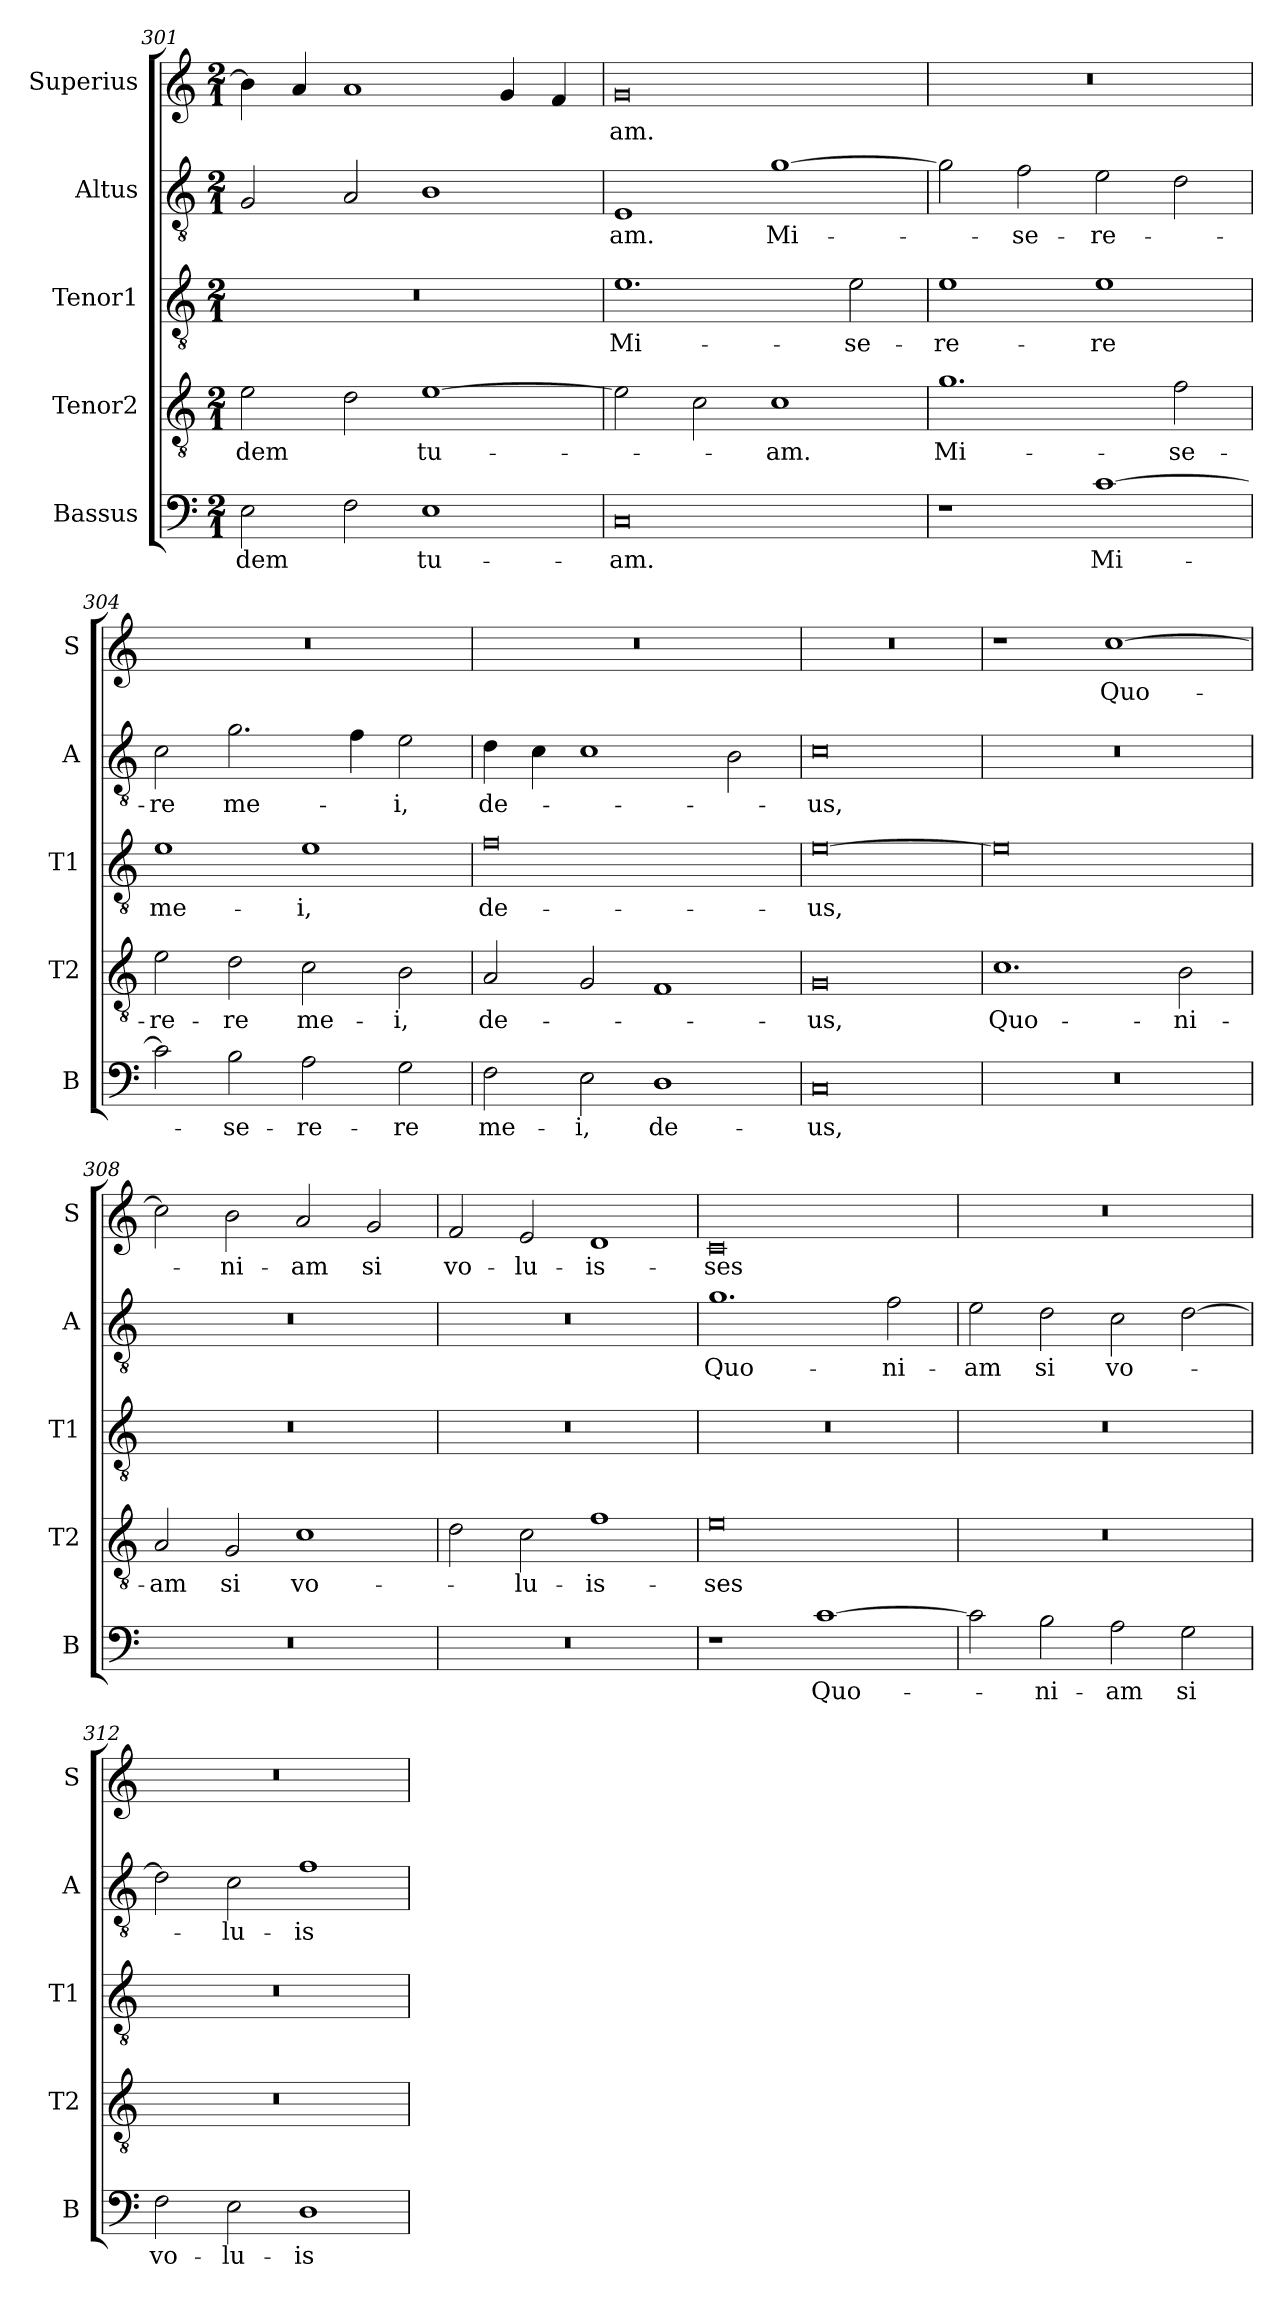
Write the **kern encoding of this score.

**kern	**text	**kern	**text	**kern	**text	**kern	**text	**kern	**text
*part5	*part5	*part4	*part4	*part3	*part3	*part2	*part2	*part1	*part1
*staff5	*staff5	*staff4	*staff4	*staff3	*staff3	*staff2	*staff2	*staff1	*staff1
*I"Bassus	*	*I"Tenor2	*	*I"Tenor1	*	*I"Altus	*	*I"Superius	*
*I'B	*	*I'T2	*	*I'T1	*	*I'A	*	*I'S	*
*clefF4	*	*clefGv2	*	*clefGv2	*	*clefGv2	*	*clefG2	*
*k[]	*	*k[]	*	*k[]	*	*k[]	*	*k[]	*
*M2/1	*	*M2/1	*	*M2/1	*	*M2/1	*	*M2/1	*
=301	=301	=301	=301	=301	=301	=301	=301	=301	=301
2E	-dem	2e	-dem	0r	.	2G	.	4b]	.
.	.	.	.	.	.	.	.	4a	.
2F	.	2d	.	.	.	2A	.	1a	.
1E	tu-	[1e	tu-	.	.	1B	.	.	.
.	.	.	.	.	.	.	.	4g	.
.	.	.	.	.	.	.	.	4f	.
=302	=302	=302	=302	=302	=302	=302	=302	=302	=302
0C	-am.	2e]	.	1.e	Mi-	1E	-am.	0g	-am.
.	.	2c	.	.	.	.	.	.	.
.	.	1c	-am.	.	.	[1g	Mi-	.	.
.	.	.	.	2e	-se-	.	.	.	.
=303	=303	=303	=303	=303	=303	=303	=303	=303	=303
1r	.	1.g	Mi-	1e	-re-	2g]	.	0r	.
.	.	.	.	.	.	2f	-se-	.	.
[1c	Mi-	.	.	1e	-re	2e	-re-	.	.
.	.	2f	-se-	.	.	2d	.	.	.
=304	=304	=304	=304	=304	=304	=304	=304	=304	=304
2c]	.	2e	-re-	1e	me-	2c	-re	0r	.
2B	-se-	2d	-re	.	.	2.g	me-	.	.
2A	-re-	2c	me-	1e	-i,	.	.	.	.
.	.	.	.	.	.	4f	.	.	.
2G	-re	2B	-i,	.	.	2e	-i,	.	.
=305	=305	=305	=305	=305	=305	=305	=305	=305	=305
2F	me-	2A	de-	0f	de-	4d	de-	0r	.
.	.	.	.	.	.	4c	.	.	.
2E	-i,	2G	.	.	.	1c	.	.	.
1D	de-	1F	.	.	.	.	.	.	.
.	.	.	.	.	.	2B	.	.	.
=306	=306	=306	=306	=306	=306	=306	=306	=306	=306
0C	-us,	0G	-us,	[0e	-us,	0c	-us,	0r	.
=307	=307	=307	=307	=307	=307	=307	=307	=307	=307
0r	.	1.c	Quo-	0e]	.	0r	.	1r	.
.	.	.	.	.	.	.	.	[1cc	Quo-
.	.	2B	-ni-	.	.	.	.	.	.
=308	=308	=308	=308	=308	=308	=308	=308	=308	=308
0r	.	2A	-am	0r	.	0r	.	2cc]	.
.	.	2G	si	.	.	.	.	2b	-ni-
.	.	1c	vo-	.	.	.	.	2a	-am
.	.	.	.	.	.	.	.	2g	si
=309	=309	=309	=309	=309	=309	=309	=309	=309	=309
0r	.	2d	.	0r	.	0r	.	2f	vo-
.	.	2c	-lu-	.	.	.	.	2e	-lu-
.	.	1f	-is-	.	.	.	.	1d	-is-
=310	=310	=310	=310	=310	=310	=310	=310	=310	=310
1r	.	0e	-ses	0r	.	1.g	Quo-	0c	-ses
[1c	Quo-	.	.	.	.	.	.	.	.
.	.	.	.	.	.	2f	-ni-	.	.
=311	=311	=311	=311	=311	=311	=311	=311	=311	=311
2c]	.	0r	.	0r	.	2e	-am	0r	.
2B	-ni-	.	.	.	.	2d	si	.	.
2A	-am	.	.	.	.	2c	vo-	.	.
2G	si	.	.	.	.	[2d	.	.	.
=312	=312	=312	=312	=312	=312	=312	=312	=312	=312
2F	vo-	0r	.	0r	.	2d]	.	0r	.
2E	-lu-	.	.	.	.	2c	-lu-	.	.
1D	-is-	.	.	.	.	1f	-is-	.	.
=	=	=	=	=	=	=	=	=	=
*-	*-	*-	*-	*-	*-	*-	*-	*-	*-
